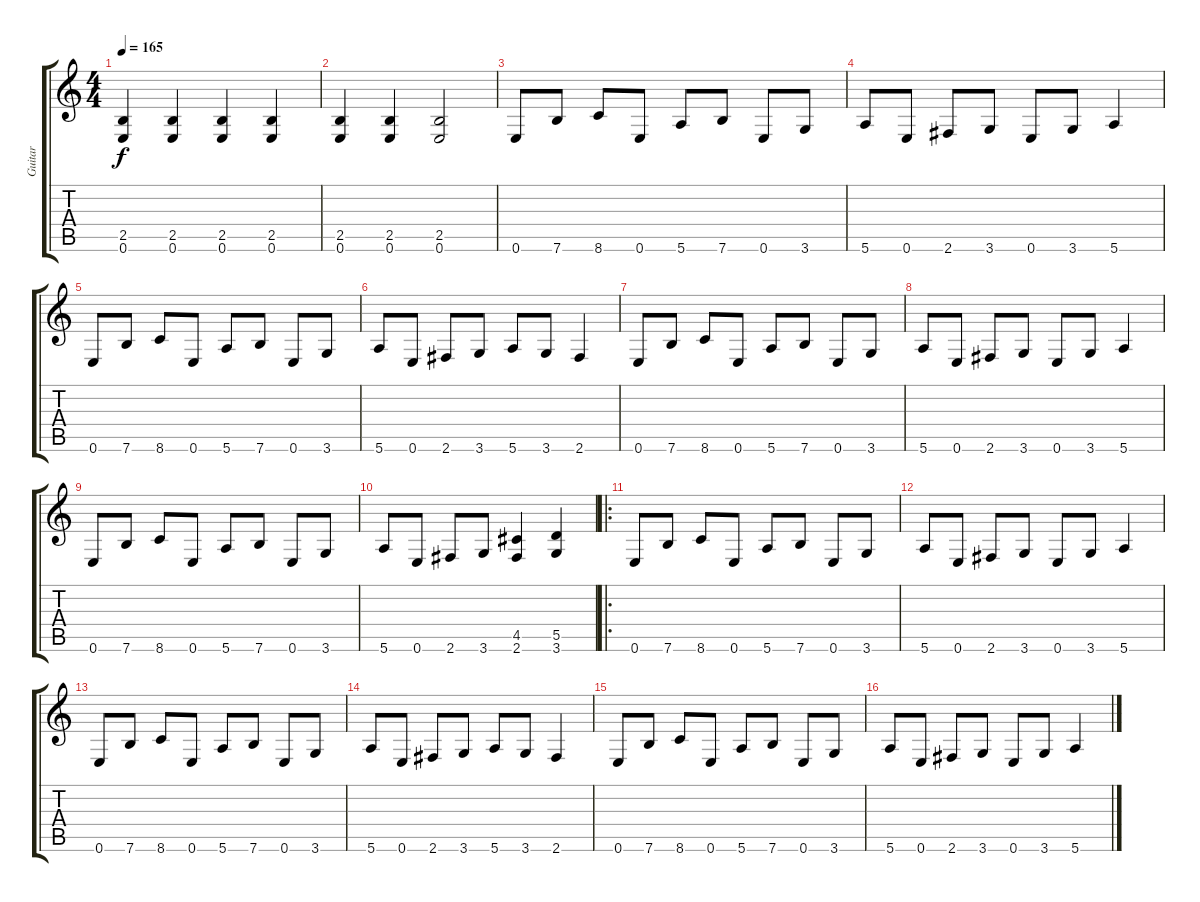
\track ("Guitar" "Guitar") {instrument distortionguitar}
\staff {score tabs}
\tuning (E4 B3 G3 D3 A2 E2) {hide}
\ts (4 4)
\tempo 165
\clef g2
\ks c
(2.5 0.6).4{dy f} (2.5 0.6).4 (2.5 0.6).4 (2.5 0.6).4 |
(2.5 0.6).4 (2.5 0.6).4 (2.5 0.6).2 |
0.6.8 7.6.8 8.6.8 0.6.8 5.6.8 7.6.8 0.6.8 3.6.8 |
5.6.8 0.6.8 2.6.8 3.6.8 0.6.8 3.6.8 5.6.4 |
0.6.8 7.6.8 8.6.8 0.6.8 5.6.8 7.6.8 0.6.8 3.6.8 |
5.6.8 0.6.8 2.6.8 3.6.8 5.6.8 3.6.8 2.6.4 |
0.6.8 7.6.8 8.6.8 0.6.8 5.6.8 7.6.8 0.6.8 3.6.8 |
5.6.8 0.6.8 2.6.8 3.6.8 0.6.8 3.6.8 5.6.4 |
0.6.8 7.6.8 8.6.8 0.6.8 5.6.8 7.6.8 0.6.8 3.6.8 |
5.6.8 0.6.8 2.6.8 3.6.8 (4.5 2.6).4 (5.5 3.6).4 |
\ro
0.6.8 7.6.8 8.6.8 0.6.8 5.6.8 7.6.8 0.6.8 3.6.8 |
5.6.8 0.6.8 2.6.8 3.6.8 0.6.8 3.6.8 5.6.4 |
0.6.8 7.6.8 8.6.8 0.6.8 5.6.8 7.6.8 0.6.8 3.6.8 |
5.6.8 0.6.8 2.6.8 3.6.8 5.6.8 3.6.8 2.6.4 |
0.6.8 7.6.8 8.6.8 0.6.8 5.6.8 7.6.8 0.6.8 3.6.8 |
5.6.8 0.6.8 2.6.8 3.6.8 0.6.8 3.6.8 5.6.4
